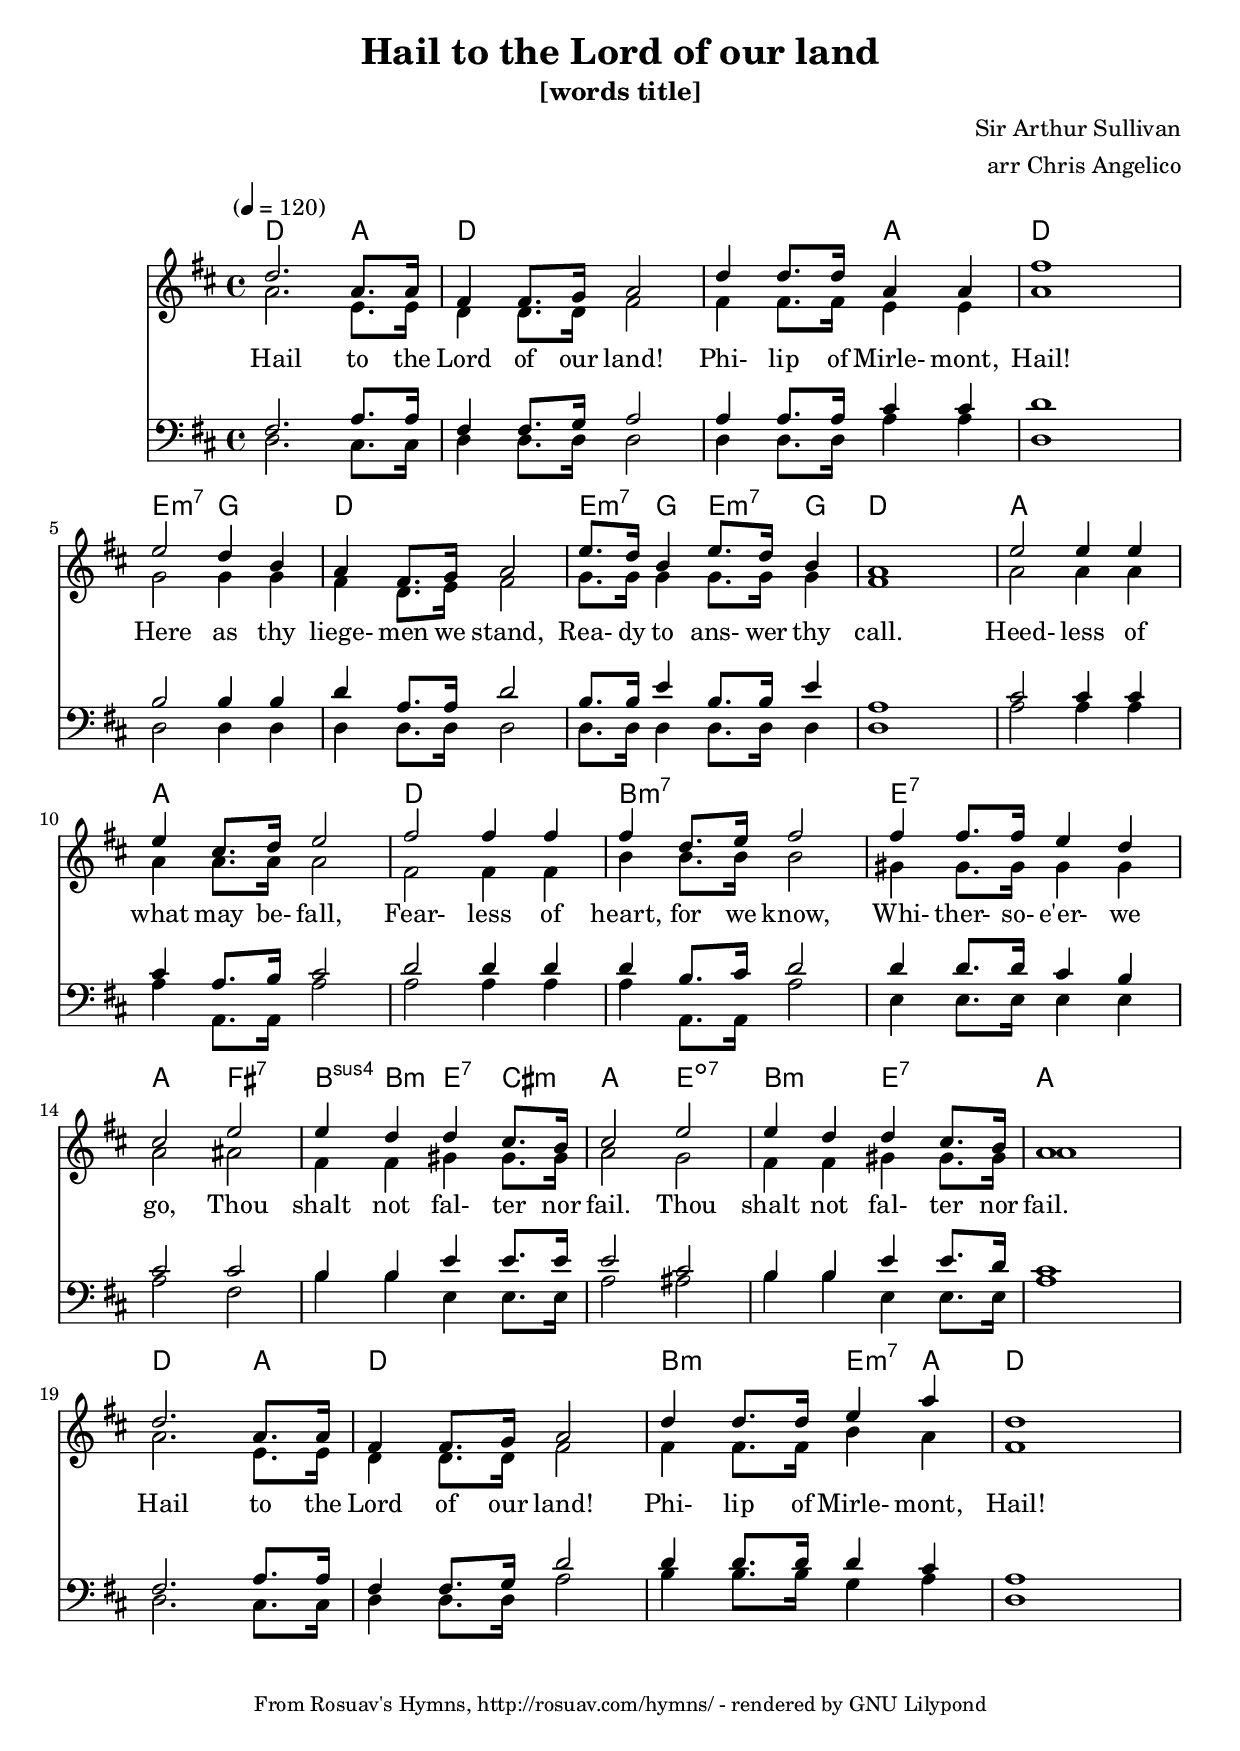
% Hail to the Lord of our Land!
% Copyright status not yet clarified; not for publication (yet).
\include "Hymnal.ly"

\header
{
	title="Hail to the Lord of our land"
	subtitle="[words title]"
	% poet=""
	composer="Sir Arthur Sullivan" % circa 1898
	arranger="arr Chris Angelico" % 2014-01-03
	% meter="" ??
	% piece="" ??
}

\score {
	<<
		\new ChordNames {
			\set chordChanges = ##t
			\transpose c c,
			\chordmode {
				d2. a4 d2 d d a d d
				e:m7 g d d e4:m7 g e:m7 g d2 d
				a a a a
				d d b:m7 b:m7
				e:7 e:7 a
				fs:7 b4:sus4 b:m e:7 cs:m
				a2 e:dim7 b:m e:7 a a
				d2. a4 d2 d b:m e4:m7 a d
			}
		}
		\new Staff <<
			\set Staff.midiInstrument = "acoustic grand"
			\key d \major
			\time 4/4
			\tempo "" 4 = 120
			\new Voice = "sops" \relative f' {
				% r1
				\voiceOne
				d'2. a8. a16 fs4 fs8. g16 a2 d4 d8. d16 a4 a4 fs'1
				e2 d4 b a fs8. g16 a2 e'8. d16 b4 e8. d16 b4 a1
				e'2 e4 e e cs8. d16 e2
				fs2 fs4 fs fs d8. e16 fs2
				fs4 fs8. fs16 e4 d cs2
				e2 e4 d d cs8. b16 cs2
				e2 e4 d d cs8. b16 a1
				d2. a8. a16 fs4 fs8. g16 a2 d4 d8. d16 e4 a d,1
			}
			\addlyrics { \lyr \lyricmode {
				!Hail to the Lord of our land! Phi- lip of Mirle- mont, Hail!
				!Here as thy liege- men we stand, Rea- dy to ans- wer thy call.
				!Heed- less of what may be- fall,
				!Fear- less of heart, for we know,
				!Whi- ther- so- e'er- we go,
				!Thou shalt not fal- ter nor fail.
				!Thou shalt not fal- ter nor fail.
				!Hail to the Lord of our land! Phi- lip of Mirle- mont, Hail!
			} }
			\new Voice = "alto" \relative f' {
				% s1 % The same rest, but as a spacer so it doesn't print
				\voiceTwo
				a2. e8. e16 d4 d8. d16 fs2 fs4 fs8. fs16 e4 e4 a1
				g2 g4 g fs d8. e16 fs2 g8. g16 g4 g8. g16 g4 fs1
				a2 a4 a a a8. a16 a2
				fs2 fs4 fs b4 b8. b16 b2
				gs4 gs8. gs16 gs4 gs a2
				as2 fs4 fs gs gs8. gs16 a2
				g2 fs4 fs gs gs8. gs16 a1
				a2. e8. e16 d4 d8. d16 fs2 fs4 fs8. fs16 b4 a fs1
			}
		>>
		\new Staff <<
			\clef bass
			\key d \major
			\new Voice = "tenor" \relative c' {
				% r1
				\voiceOne
				fs,2. a8. a16 fs4 fs8. g16 a2 a4 a8. a16 cs4 cs4 d1
				b2 b4 b d a8. a16 d2 b8. b16 e4 b8. b16 e4 a,1
				cs2 cs4 cs cs a8. b16 cs2
				d2 d4 d d b8. cs16 d2
				d4 d8. d16 cs4 b cs2
				cs2 b4 b e e8. e16 e2
				cs2 b4 b e e8. d16 cs1
				fs,2. a8. a16 fs4 fs8. g16 d'2 d4 d8. d16 d4 cs a1
			}
			\new Voice = "bass" \relative c' {
				% s1
				\voiceTwo
				d,2. cs8. cs16 d4 d8. d16 d2 d4 d8. d16 a'4 a4 d,1
				d2 d4 d d d8. d16 d2 d8. d16 d4 d8. d16 d4 d1
				a'2 a4 a a a,8. a16 a'2
				a2 a4 a a a,8. a16 a'2
				e4 e8. e16 e4 e a2
				fs2 b4 b e,4 e8. e16 a2
				as2 b4 b e,4 e8. e16 a1
				d,2. cs8. cs16 d4 d8. d16 a'2 b4 b8. b16 g4 a d,1
			}
		>>
	>>
	\layout { }
	\midi { \context { \ChordNameVoice \remove Note_performer } } % Stop chords from sounding in the MIDI
}
